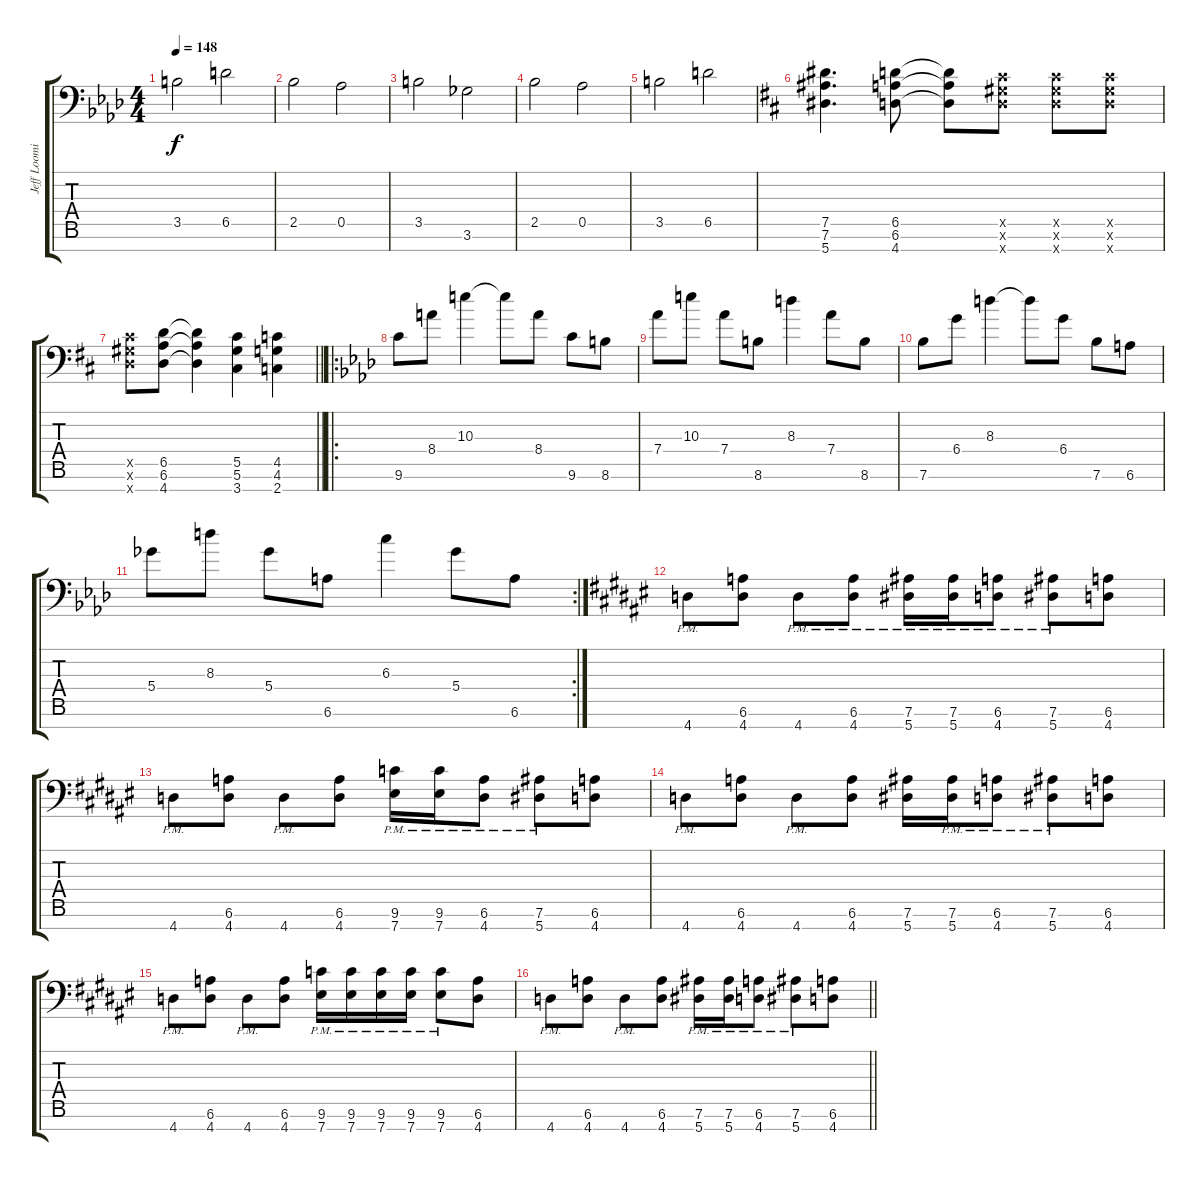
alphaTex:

\track ("Jeff Loomis" "Jeff Loomi") {instrument distortionguitar}
\staff {score tabs}
\tuning (Eb4 Bb3 Gb3 Db3 Ab2 Eb2 Bb1) {hide}
\ts (4 4)
\tempo 148
\clef f4
\ks ab
3.5.2{dy f} 6.5.2 |
2.5.2 0.5.2 |
3.5.2 3.6.2 |
2.5.2 0.5.2 |
3.5.2 6.5.2 |
\ks d
(7.5 7.6 5.7).4{d} (6.5 6.6 4.7).8 (6.5{t} 6.6{t} 4.7{t}).8 (5.5{x} 5.6{x} 4.7{x}).8 (5.5{x} 5.6{x} 4.7{x}).8 (5.5{x} 5.6{x} 4.7{x}).8 |
\barLineRight lightlight
(5.5{x} 5.6{x} 4.7{x}).8 (6.5 6.6 4.7).8 (6.5{t} 6.6{t} 4.7{t}).4 (5.5 5.6 3.7).4 (4.5 4.6 2.7).4 |
\ro
\ks ab
9.6.8{volume 10} 8.4.8 10.3.4 10.3{t}.8 8.4.8 9.6.8 8.6.8 |
7.4.8 10.3.8 7.4.8 8.6.8 8.3.4 7.4.8 8.6.8 |
7.6.8 6.4.8 8.3.4 8.3{t}.8 6.4.8 7.6.8 6.6.8 |
\rc 2
5.4.8 8.3.8 5.4.8 6.6.8 6.3.4 5.4.8 6.6.8 |
\ks f#
4.7{pm}.8{volume 16} (6.6 4.7).8 4.7{pm}.8 (6.6{pm} 4.7{pm}).8 (7.6{pm} 5.7{pm}).16 (7.6{pm} 5.7{pm}).16 (6.6{pm} 4.7{pm}).8 (7.6{pm} 5.7{pm}).8 (6.6 4.7).8 |
4.7{pm}.8 (6.6 4.7).8 4.7{pm}.8 (6.6 4.7).8 (9.6{pm} 7.7{pm}).16 (9.6{pm} 7.7{pm}).16 (6.6{pm} 4.7{pm}).8 (7.6{pm} 5.7{pm}).8 (6.6 4.7).8 |
4.7{pm}.8 (6.6 4.7).8 4.7{pm}.8 (6.6 4.7).8 (7.6 5.7).16 (7.6{pm} 5.7{pm}).16 (6.6{pm} 4.7{pm}).8 (7.6{pm} 5.7{pm}).8 (6.6 4.7).8 |
4.7{pm}.8 (6.6 4.7).8 4.7{pm}.8 (6.6 4.7).8 (9.6{pm} 7.7{pm}).16 (9.6{pm} 7.7{pm}).16 (9.6{pm} 7.7{pm}).16 (9.6{pm} 7.7{pm}).16 (9.6{pm} 7.7{pm}).8 (6.6 4.7).8 |
\barLineRight lightlight
4.7{pm}.8 (6.6 4.7).8 4.7{pm}.8 (6.6 4.7).8 (7.6{pm} 5.7{pm}).16 (7.6{pm} 5.7{pm}).16 (6.6{pm} 4.7{pm}).8 (7.6{pm} 5.7{pm}).8 (6.6 4.7).8
